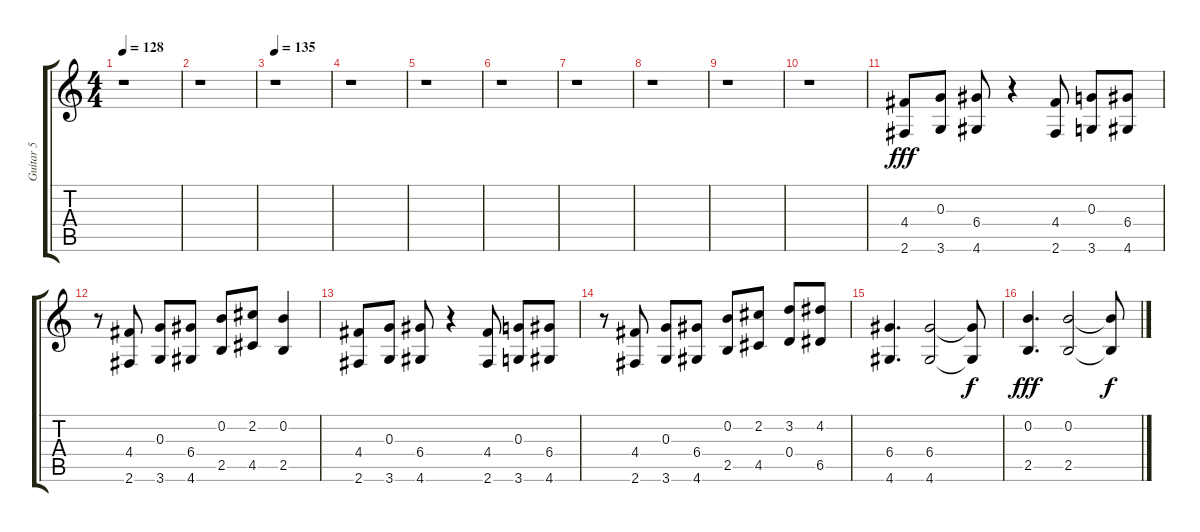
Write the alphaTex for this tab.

\track ("Guitar 5" "Guitar 5") {instrument distortionguitar}
\staff {score tabs}
\tuning (E4 B3 G3 D3 A2 E2) {hide}
\ts (4 4)
\tempo 128
\clef g2
\ks c
r.1{dy fff} |
r.1 |
\tempo 135
r.1 |
r.1 |
r.1 |
r.1 |
r.1 |
r.1 |
r.1 |
r.1 |
(4.4 2.6).8 (0.3 3.6).8 (6.4 4.6).8 r.4 (4.4 2.6).8 (0.3 3.6).8 (6.4 4.6).8 |
r.8 (4.4 2.6).8 (0.3 3.6).8 (6.4 4.6).8 (0.2 2.5).8 (2.2 4.5).8 (0.2 2.5).4 |
(4.4 2.6).8 (0.3 3.6).8 (6.4 4.6).8 r.4 (4.4 2.6).8 (0.3 3.6).8 (6.4 4.6).8 |
r.8 (4.4 2.6).8 (0.3 3.6).8 (6.4 4.6).8 (0.2 2.5).8 (2.2 4.5).8 (3.2 0.4).8 (4.2 6.5).8 |
(6.4 4.6).4{d} (6.4 4.6).2 (6.4{t} 4.6{t}).8{dy f} |
(0.2 2.5).4{d dy fff} (0.2 2.5).2 (0.2{t} 2.5{t}).8{dy f}
